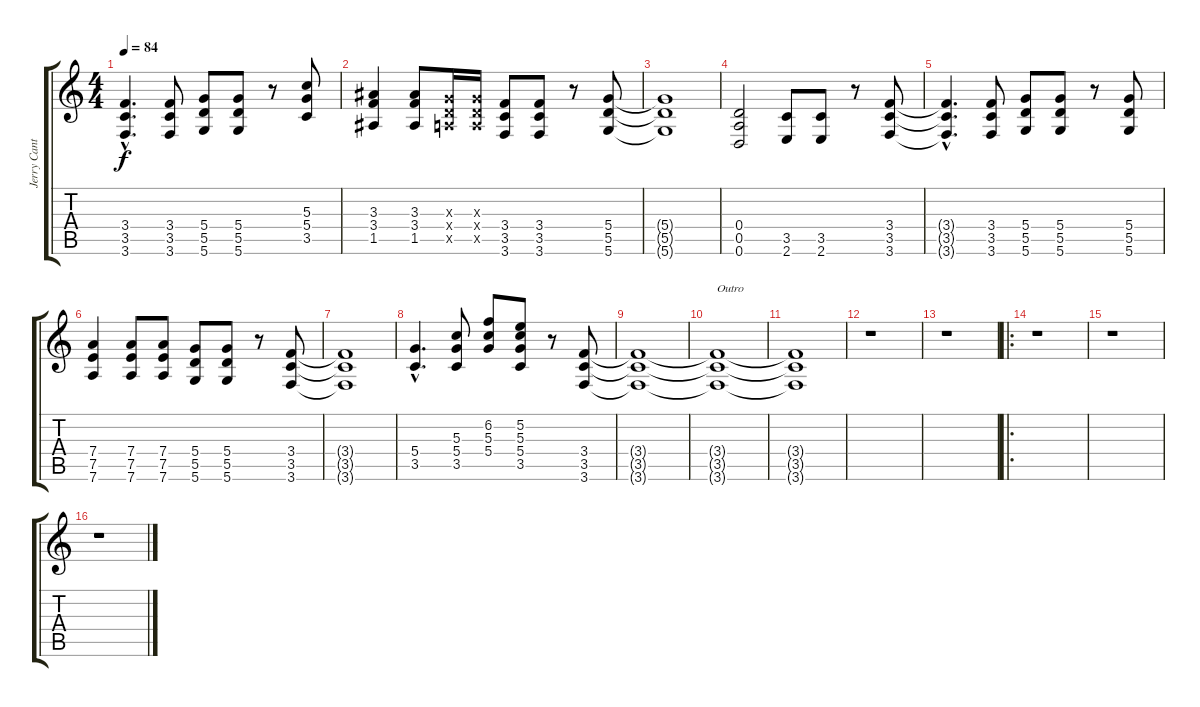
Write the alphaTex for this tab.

\track ("Jerry Cantrell(Dist)" "Jerry Cant") {instrument overdrivenguitar}
\staff {score tabs}
\tuning (E4 B3 G3 D3 A2 D2) {hide}
\ts (4 4)
\tempo 84
\clef g2
\ks c
(3.4{hac t} 3.5{hac t} 3.6{hac t}).4{d dy f} (3.4 3.5 3.6).8 (5.4 5.5 5.6).8 (5.4 5.5 5.6).8 r.8 (5.3 5.4 3.5).8 |
(3.3 3.4 1.5).4 (3.3 3.4 1.5).8 (0.3{x} 0.4{x} 0.5{x}).16 (0.3{x} 0.4{x} 0.5{x}).16 (3.4 3.5 3.6).8 (3.4 3.5 3.6).8 r.8 (5.4 5.5 5.6).8 |
(5.4{t} 5.5{t} 5.6{t}).1 |
(0.4 0.5 0.6).2 (3.5 2.6).8 (3.5 2.6).8 r.8 (3.4 3.5 3.6).8 |
(3.4{hac t} 3.5{hac t} 3.6{hac t}).4{d} (3.4 3.5 3.6).8 (5.4 5.5 5.6).8 (5.4 5.5 5.6).8 r.8 (5.4 5.5 5.6).8 |
(7.4 7.5 7.6).4 (7.4 7.5 7.6).8 (7.4 7.5 7.6).8 (5.4 5.5 5.6).8 (5.4 5.5 5.6).8 r.8 (3.4 3.5 3.6).8 |
(3.4{t} 3.5{t} 3.6{t}).1 |
(5.4{hac} 3.5{hac}).4{d} (5.3 5.4 3.5).8 (6.2 5.3 5.4).8 (5.2 5.3 5.4 3.5).8 r.8 (3.4 3.5 3.6).8 |
(3.4{t} 3.5{t} 3.6{t}).1 |
(3.4{t} 3.5{t} 3.6{t}).1{txt "Outro"} |
(3.4{t} 3.5{t} 3.6{t}).1 |
r.1 |
r.1 |
\ro
r.1 |
r.1 |
r.1
